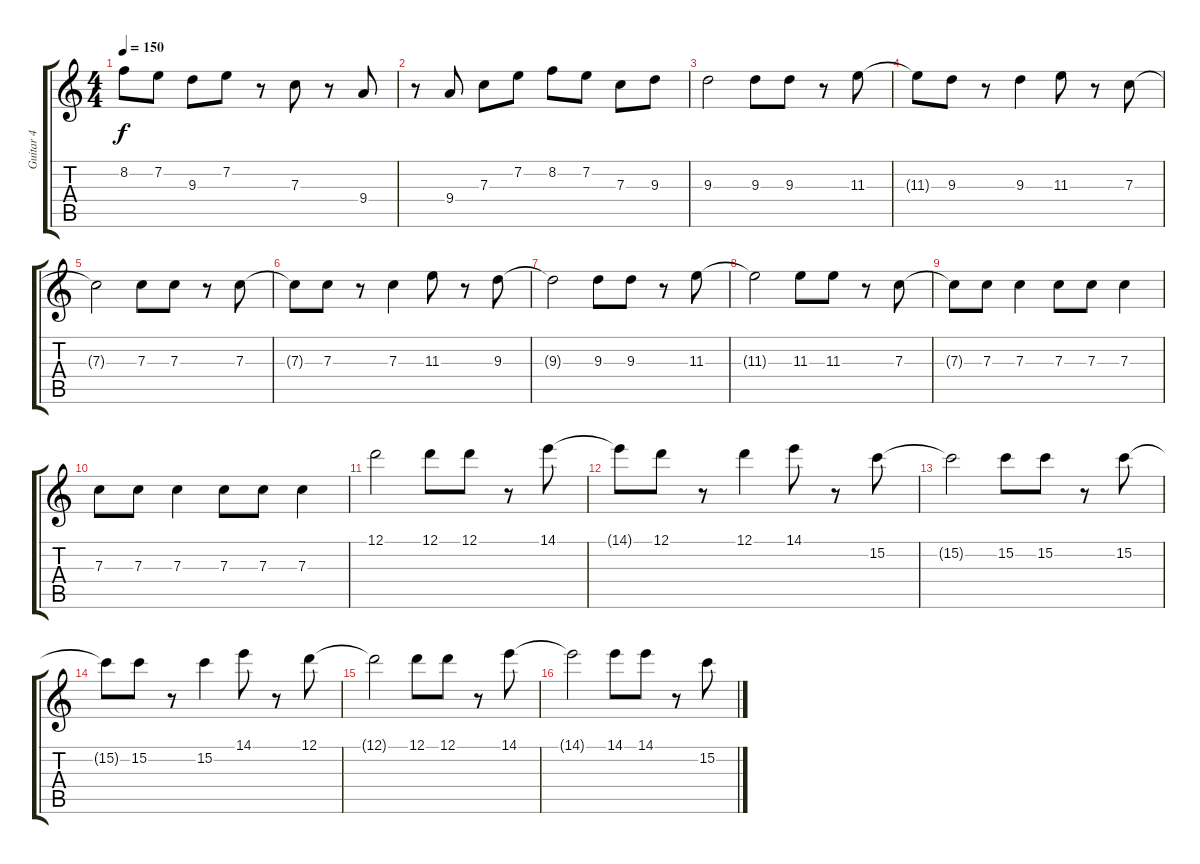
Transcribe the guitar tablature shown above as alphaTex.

\track ("Guitar 4" "Guitar 4") {instrument distortionguitar}
\staff {score tabs}
\tuning (D4 A3 F3 C3 G2 D2) {hide}
\ts (4 4)
\tempo 150
\clef g2
\ks c
8.2.8{dy f} 7.2.8 9.3.8 7.2.8 r.8 7.3.8 r.8 9.4.8 |
r.8 9.4.8 7.3.8 7.2.8 8.2.8 7.2.8 7.3.8 9.3.8 |
9.3.2 9.3.8 9.3.8 r.8 11.3.8 |
11.3{t}.8 9.3.8 r.8 9.3.4 11.3.8 r.8 7.3.8 |
7.3{t}.2 7.3.8 7.3.8 r.8 7.3.8 |
7.3{t}.8 7.3.8 r.8 7.3.4 11.3.8 r.8 9.3.8 |
9.3{t}.2 9.3.8 9.3.8 r.8 11.3.8 |
11.3{t}.2 11.3.8 11.3.8 r.8 7.3.8 |
7.3{t}.8 7.3.8 7.3.4 7.3.8 7.3.8 7.3.4 |
7.3.8 7.3.8 7.3.4 7.3.8 7.3.8 7.3.4 |
12.1.2 12.1.8 12.1.8 r.8 14.1.8 |
14.1{t}.8 12.1.8 r.8 12.1.4 14.1.8 r.8 15.2.8 |
15.2{t}.2 15.2.8 15.2.8 r.8 15.2.8 |
15.2{t}.8 15.2.8 r.8 15.2.4 14.1.8 r.8 12.1.8 |
12.1{t}.2 12.1.8 12.1.8 r.8 14.1.8 |
14.1{t}.2 14.1.8 14.1.8 r.8 15.2.8
